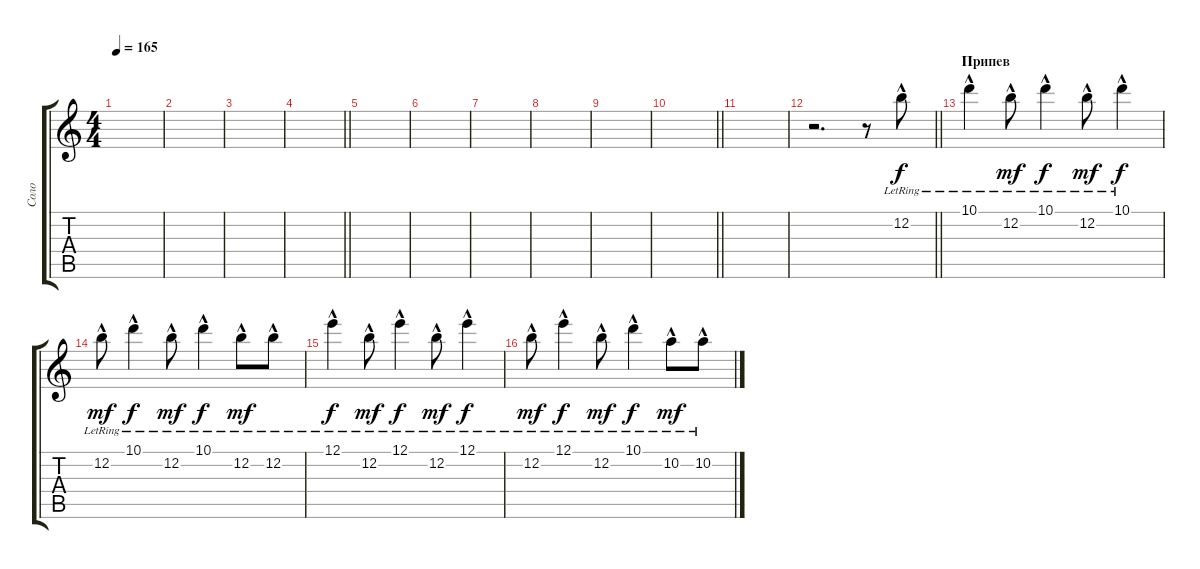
\track ("Соло" "Соло") {instrument acousticguitarsteel}
\staff {score tabs}
\tuning (E4 B3 G3 D3 A2 E2) {hide}
\ts (4 4)
\tempo 165
\clef g2
\ks c
|
|
|
\barLineRight lightlight
|
|
|
|
|
|
\barLineRight lightlight
|
|
\barLineRight lightlight
r.2{d} r.8 12.2{hac lr}.8 |
\section ("" "Припев")
10.1{hac lr}.4 12.2{hac lr}.8{dy mf} 10.1{hac lr}.4{dy f} 12.2{hac lr}.8{dy mf} 10.1{hac lr}.4{dy f} |
12.2{hac lr}.8{dy mf} 10.1{hac lr}.4{dy f} 12.2{hac lr}.8{dy mf} 10.1{hac lr}.4{dy f} 12.2{hac lr}.8{dy mf} 12.2{hac lr}.8 |
12.1{hac lr}.4{dy f} 12.2{hac lr}.8{dy mf} 12.1{hac lr}.4{dy f} 12.2{hac lr}.8{dy mf} 12.1{hac lr}.4{dy f} |
12.2{hac lr}.8{dy mf} 12.1{hac lr}.4{dy f} 12.2{hac lr}.8{dy mf} 10.1{hac lr}.4{dy f} 10.2{hac lr}.8{dy mf} 10.2{hac lr}.8
